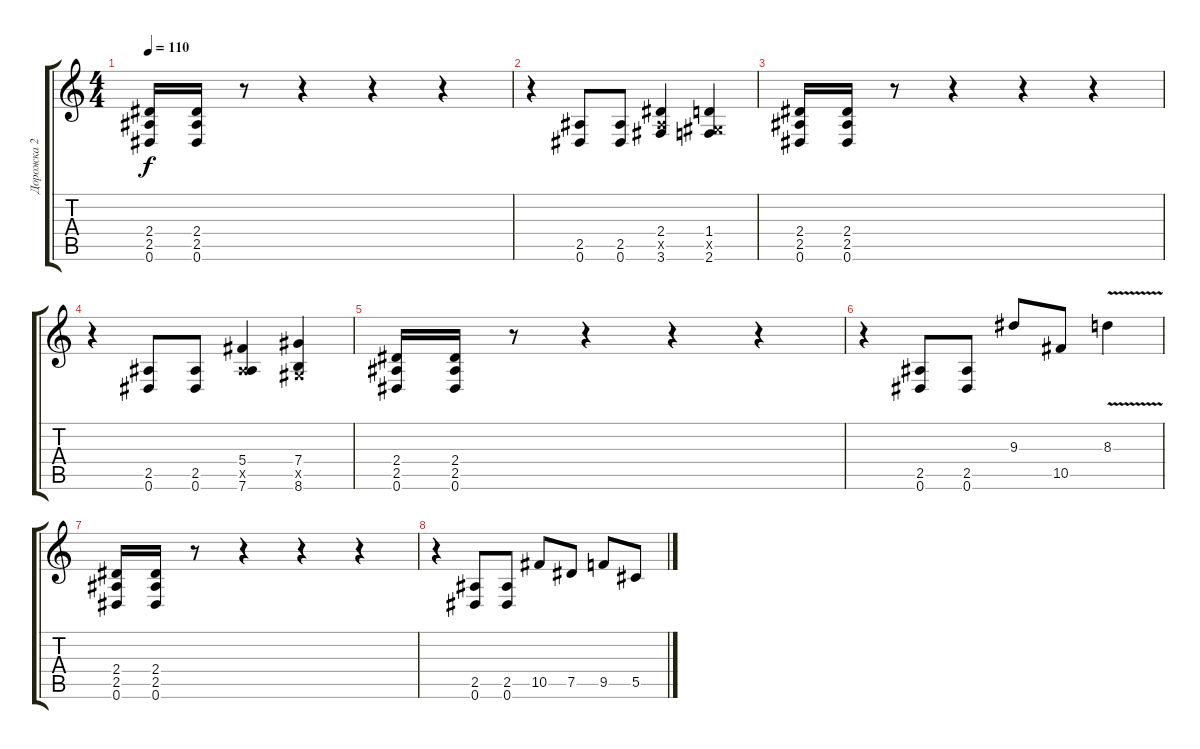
\track ("Дорожка 2" "Дорожка 2") {instrument overdrivenguitar}
\staff {score tabs}
\tuning (Eb4 Bb3 Gb3 Db3 Ab2 Eb2) {hide}
\ts (4 4)
\tempo 110
\clef g2
\ks c
(2.4 2.5 0.6).16{dy f} (2.4 2.5 0.6).16 r.8 r.4 r.4 r.4 |
r.4 (2.5 0.6).8 (2.5 0.6).8 (2.4 2.5{x} 3.6).4 (1.4 0.5{x} 2.6).4 |
(2.4 2.5 0.6).16 (2.4 2.5 0.6).16 r.8 r.4 r.4 r.4 |
r.4 (2.5 0.6).8 (2.5 0.6).8 (5.4 2.5{x} 7.6).4 (7.4 0.5{x} 8.6).4 |
(2.4 2.5 0.6).16 (2.4 2.5 0.6).16 r.8 r.4 r.4 r.4 |
r.4 (2.5 0.6).8 (2.5 0.6).8 9.3.8 10.5.8 8.3{v}.4 |
(2.4 2.5 0.6).16 (2.4 2.5 0.6).16 r.8 r.4 r.4 r.4 |
r.4 (2.5 0.6).8 (2.5 0.6).8 10.5.8 7.5.8 9.5.8 5.5.8
